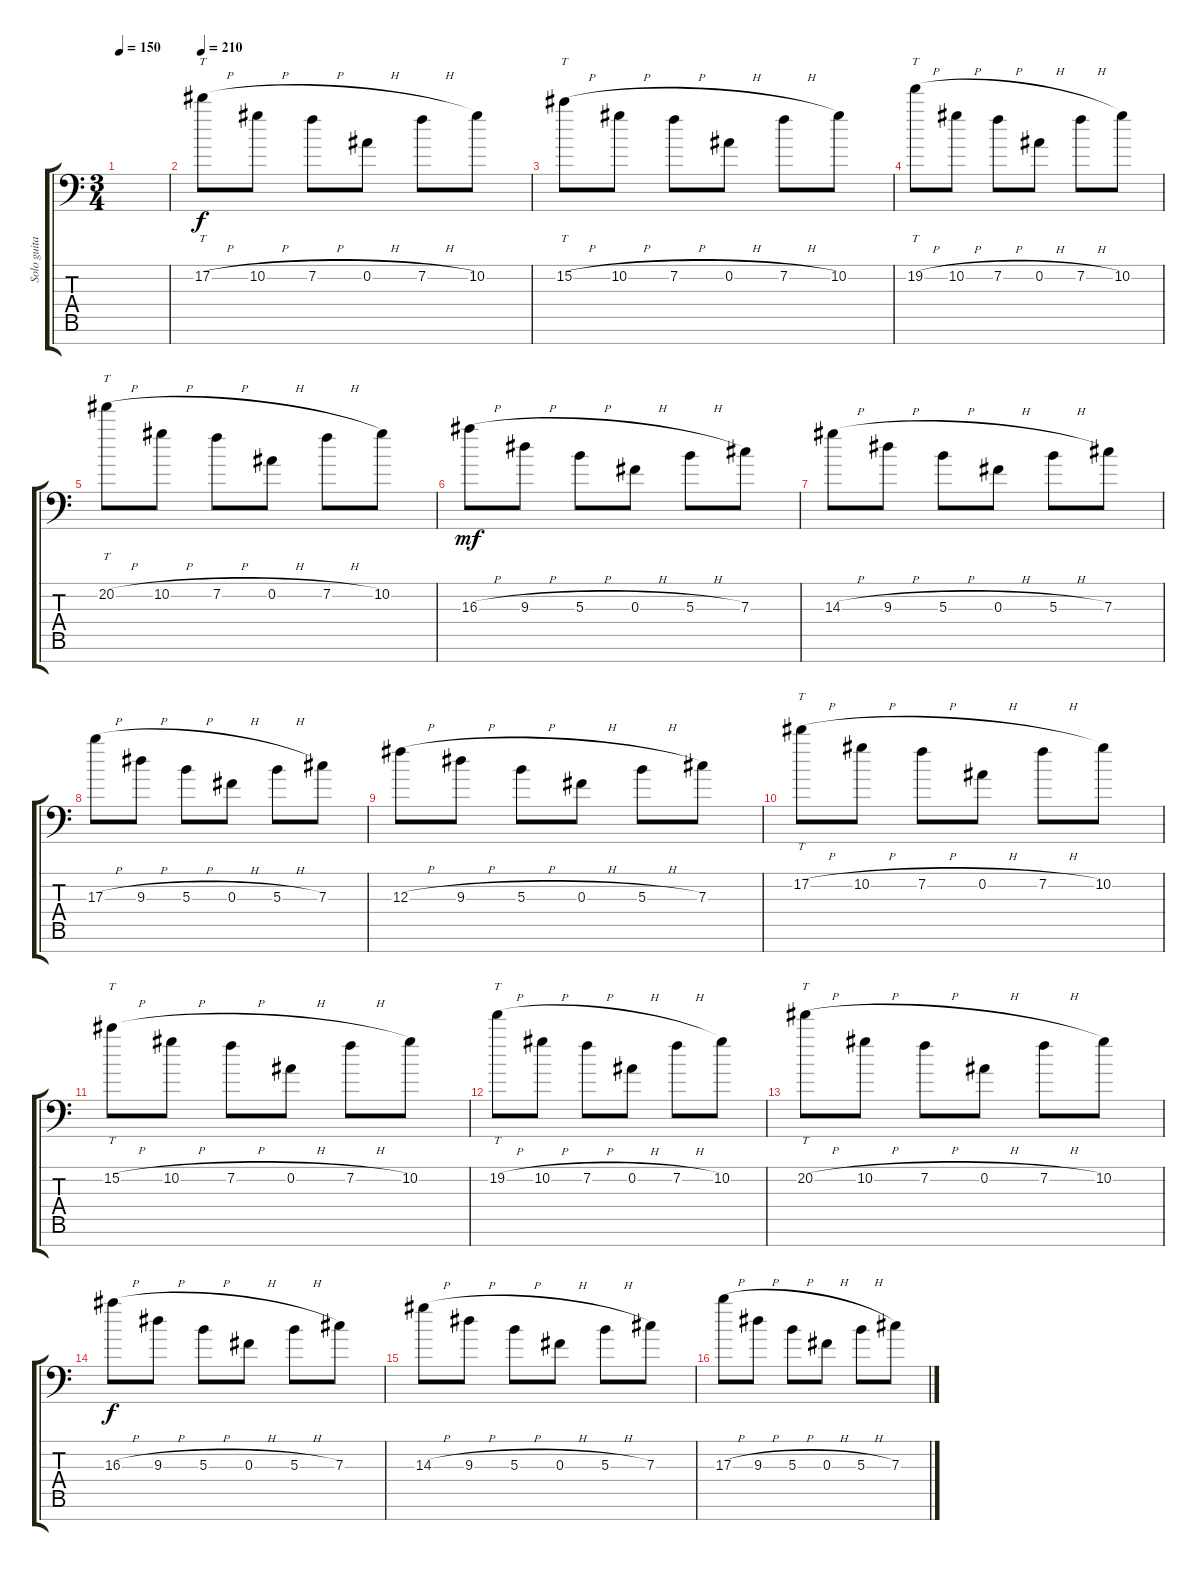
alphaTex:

\track ("Solo guitar" "Solo guita") {instrument distortionguitar}
\staff {score tabs}
\tuning (Eb4 Bb3 Gb3 Db3 Ab2 Eb2 Ab1) {hide}
\ts (3 4)
\tempo 150
\clef f4
\ks c
|
\tempo 210
17.2{h}.8{tt} 10.2{h}.8 7.2{h}.8 0.2{h}.8 7.2{h}.8 10.2.8 |
15.2{h}.8{tt} 10.2{h}.8 7.2{h}.8 0.2{h}.8 7.2{h}.8 10.2.8 |
19.2{h}.8{tt} 10.2{h}.8 7.2{h}.8 0.2{h}.8 7.2{h}.8 10.2.8 |
20.2{h}.8{tt} 10.2{h}.8 7.2{h}.8 0.2{h}.8 7.2{h}.8 10.2.8 |
16.3{h}.8{dy mf} 9.3{h}.8 5.3{h}.8 0.3{h}.8 5.3{h}.8 7.3.8 |
14.3{h}.8 9.3{h}.8 5.3{h}.8 0.3{h}.8 5.3{h}.8 7.3.8 |
17.3{h}.8 9.3{h}.8 5.3{h}.8 0.3{h}.8 5.3{h}.8 7.3.8 |
12.3{h}.8 9.3{h}.8 5.3{h}.8 0.3{h}.8 5.3{h}.8 7.3.8 |
17.2{h}.8{tt} 10.2{h}.8 7.2{h}.8 0.2{h}.8 7.2{h}.8 10.2.8 |
15.2{h}.8{tt} 10.2{h}.8 7.2{h}.8 0.2{h}.8 7.2{h}.8 10.2.8 |
19.2{h}.8{tt} 10.2{h}.8 7.2{h}.8 0.2{h}.8 7.2{h}.8 10.2.8 |
20.2{h}.8{tt} 10.2{h}.8 7.2{h}.8 0.2{h}.8 7.2{h}.8 10.2.8 |
16.3{h}.8{dy f} 9.3{h}.8 5.3{h}.8 0.3{h}.8 5.3{h}.8 7.3.8 |
14.3{h}.8 9.3{h}.8 5.3{h}.8 0.3{h}.8 5.3{h}.8 7.3.8 |
17.3{h}.8 9.3{h}.8 5.3{h}.8 0.3{h}.8 5.3{h}.8 7.3.8
